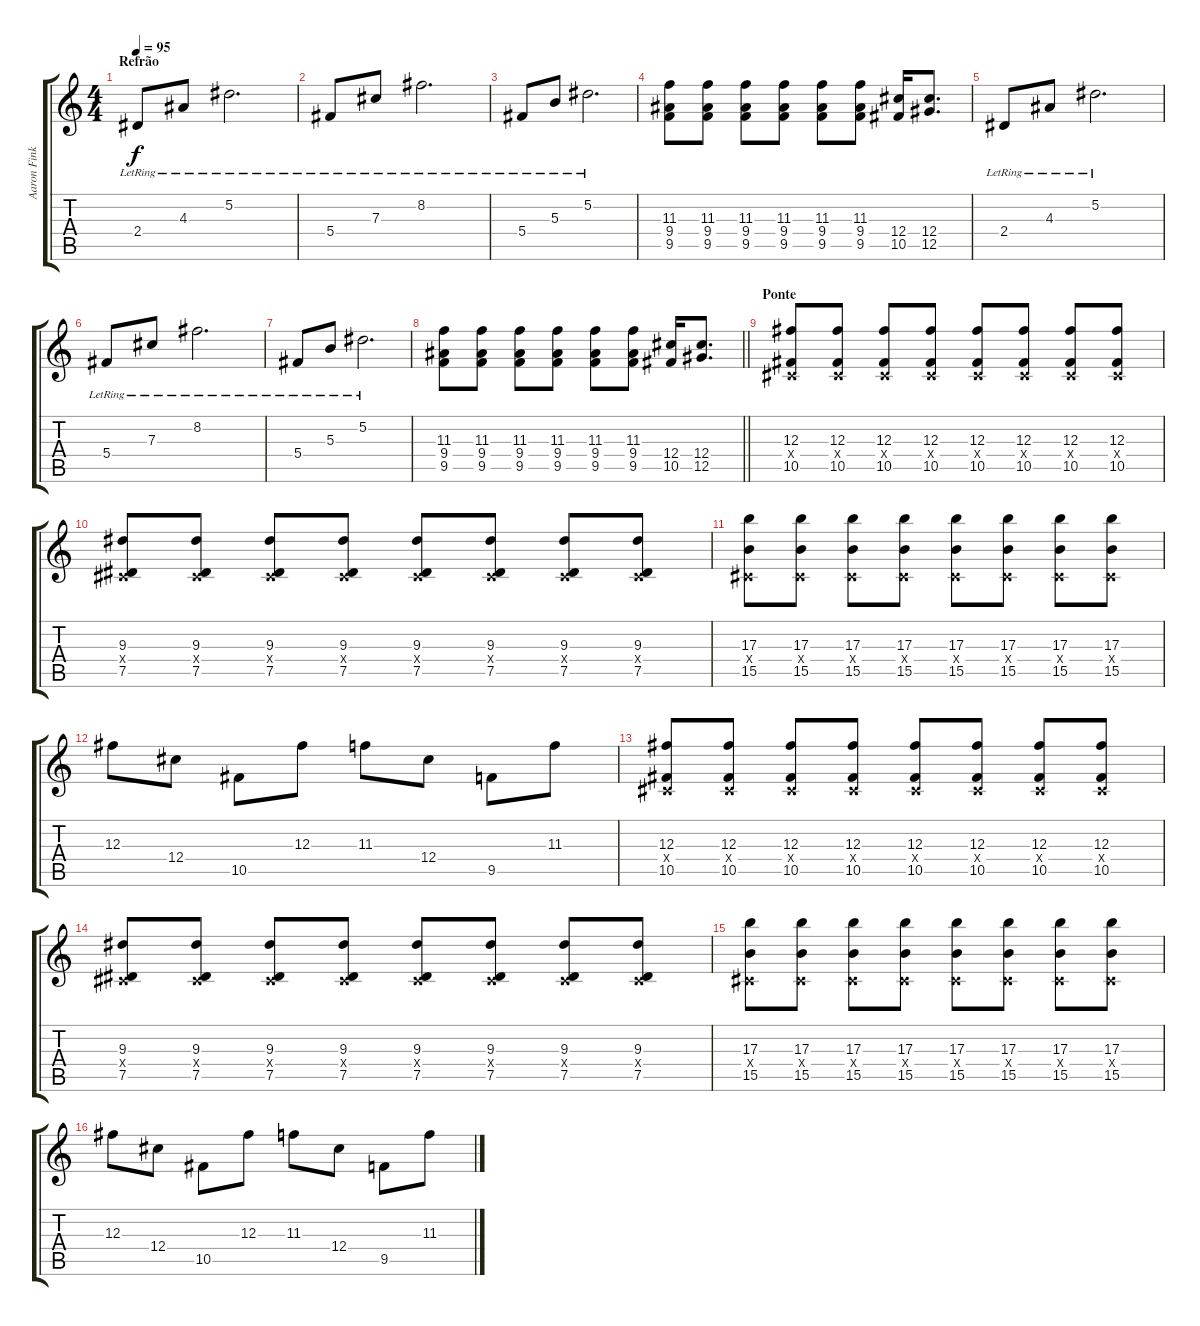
\track ("Aaron Fink" "Aaron Fink") {instrument distortionguitar}
\staff {score tabs}
\tuning (Eb4 Bb3 Gb3 Db3 Ab2 Db2) {hide}
\ts (4 4)
\section ("" "Refrão")
\tempo 95
\clef g2
\ks c
2.4{lr}.8{dy f} 4.3{lr}.8 5.2{lr}.2{d} |
5.4{lr}.8 7.3{lr}.8 8.2{lr}.2{d} |
5.4{lr}.8 5.3{lr}.8 5.2{lr}.2{d} |
(11.3 9.4 9.5).8 (11.3 9.4 9.5).8 (11.3 9.4 9.5).8 (11.3 9.4 9.5).8 (11.3 9.4 9.5).8 (11.3 9.4 9.5).8 (12.4 10.5).16 (12.4 12.5).8{d} |
2.4{lr}.8 4.3{lr}.8 5.2{lr}.2{d} |
5.4{lr}.8 7.3{lr}.8 8.2{lr}.2{d} |
5.4{lr}.8 5.3{lr}.8 5.2{lr}.2{d} |
\barLineRight lightlight
(11.3 9.4 9.5).8 (11.3 9.4 9.5).8 (11.3 9.4 9.5).8 (11.3 9.4 9.5).8 (11.3 9.4 9.5).8 (11.3 9.4 9.5).8 (12.4 10.5).16 (12.4 12.5).8{d} |
\section ("" "Ponte")
(12.3 0.4{x} 10.5).8 (12.3 0.4{x} 10.5).8 (12.3 0.4{x} 10.5).8 (12.3 0.4{x} 10.5).8 (12.3 0.4{x} 10.5).8 (12.3 0.4{x} 10.5).8 (12.3 0.4{x} 10.5).8 (12.3 0.4{x} 10.5).8 |
(9.3 0.4{x} 7.5).8 (9.3 0.4{x} 7.5).8 (9.3 0.4{x} 7.5).8 (9.3 0.4{x} 7.5).8 (9.3 0.4{x} 7.5).8 (9.3 0.4{x} 7.5).8 (9.3 0.4{x} 7.5).8 (9.3 0.4{x} 7.5).8 |
(17.3 0.4{x} 15.5).8 (17.3 0.4{x} 15.5).8 (17.3 0.4{x} 15.5).8 (17.3 0.4{x} 15.5).8 (17.3 0.4{x} 15.5).8 (17.3 0.4{x} 15.5).8 (17.3 0.4{x} 15.5).8 (17.3 0.4{x} 15.5).8 |
12.3.8 12.4.8 10.5.8 12.3.8 11.3.8 12.4.8 9.5.8 11.3.8 |
(12.3 0.4{x} 10.5).8 (12.3 0.4{x} 10.5).8 (12.3 0.4{x} 10.5).8 (12.3 0.4{x} 10.5).8 (12.3 0.4{x} 10.5).8 (12.3 0.4{x} 10.5).8 (12.3 0.4{x} 10.5).8 (12.3 0.4{x} 10.5).8 |
(9.3 0.4{x} 7.5).8 (9.3 0.4{x} 7.5).8 (9.3 0.4{x} 7.5).8 (9.3 0.4{x} 7.5).8 (9.3 0.4{x} 7.5).8 (9.3 0.4{x} 7.5).8 (9.3 0.4{x} 7.5).8 (9.3 0.4{x} 7.5).8 |
(17.3 0.4{x} 15.5).8 (17.3 0.4{x} 15.5).8 (17.3 0.4{x} 15.5).8 (17.3 0.4{x} 15.5).8 (17.3 0.4{x} 15.5).8 (17.3 0.4{x} 15.5).8 (17.3 0.4{x} 15.5).8 (17.3 0.4{x} 15.5).8 |
12.3.8 12.4.8 10.5.8 12.3.8 11.3.8 12.4.8 9.5.8 11.3.8
